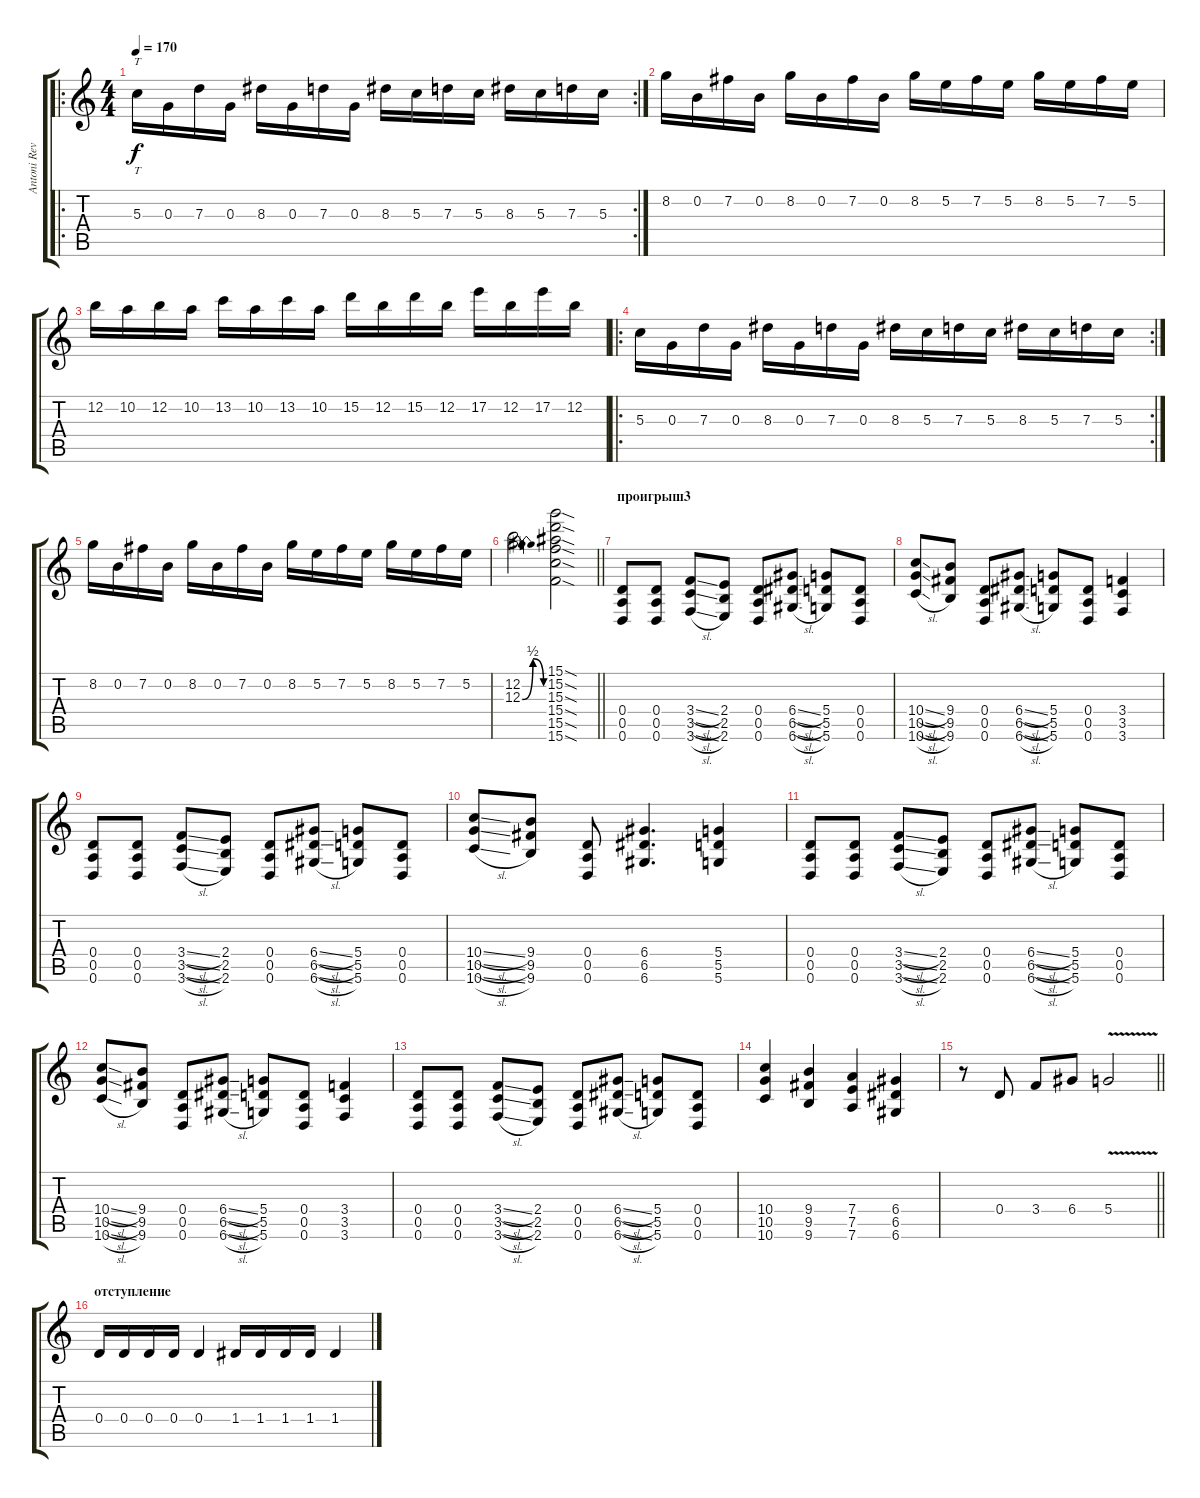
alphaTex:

\track ("Antoni Revenson" "Antoni Rev") {instrument distortionguitar}
\staff {score tabs}
\tuning (E4 B3 G3 D3 A2 D2) {hide}
\ro
\rc 2
\ts (4 4)
\tempo 170
\clef g2
\ks c
5.3.16{tt dy f volume 16} 0.3.16 7.3.16 0.3.16 8.3.16 0.3.16 7.3.16 0.3.16 8.3.16 5.3.16 7.3.16 5.3.16 8.3.16 5.3.16 7.3.16 5.3.16 |
8.2.16 0.2.16 7.2.16 0.2.16 8.2.16 0.2.16 7.2.16 0.2.16 8.2.16 5.2.16 7.2.16 5.2.16 8.2.16 5.2.16 7.2.16 5.2.16 |
12.2.16 10.2.16 12.2.16 10.2.16 13.2.16 10.2.16 13.2.16 10.2.16 15.2.16 12.2.16 15.2.16 12.2.16 17.2.16 12.2.16 17.2.16 12.2.16 |
\ro
\rc 2
5.3.16 0.3.16 7.3.16 0.3.16 8.3.16 0.3.16 7.3.16 0.3.16 8.3.16 5.3.16 7.3.16 5.3.16 8.3.16 5.3.16 7.3.16 5.3.16 |
8.2.16 0.2.16 7.2.16 0.2.16 8.2.16 0.2.16 7.2.16 0.2.16 8.2.16 5.2.16 7.2.16 5.2.16 8.2.16 5.2.16 7.2.16 5.2.16 |
\barLineRight lightlight
(12.2 12.3{be (bendrelease 0 0 30 2 30 2 60 0)}).2 (15.1{sod} 15.2{sod} 15.3{sod} 15.4{sod} 15.5{sod} 15.6{sod}).2{volume 14} |
\section ("" "проигрыш3")
(0.4 0.5 0.6).8 (0.4 0.5 0.6).8 (3.4{sl} 3.5{sl} 3.6{sl}).8 (2.4 2.5 2.6).8 (0.4 0.5 0.6).8 (6.4{sl} 6.5{sl} 6.6{sl}).8 (5.4 5.5 5.6).8 (0.4 0.5 0.6).8 |
(10.4{sl} 10.5{sl} 10.6{sl}).8 (9.4 9.5 9.6).8 (0.4 0.5 0.6).8 (6.4{sl} 6.5{sl} 6.6{sl}).8 (5.4 5.5 5.6).8 (0.4 0.5 0.6).8 (3.4 3.5 3.6).4 |
(0.4 0.5 0.6).8 (0.4 0.5 0.6).8 (3.4{sl} 3.5{sl} 3.6{sl}).8 (2.4 2.5 2.6).8 (0.4 0.5 0.6).8 (6.4{sl} 6.5{sl} 6.6{sl}).8 (5.4 5.5 5.6).8 (0.4 0.5 0.6).8 |
(10.4{sl} 10.5{sl} 10.6{sl}).8 (9.4 9.5 9.6).8 (0.4 0.5 0.6).8 (6.4 6.5 6.6).4{d} (5.4 5.5 5.6).4 |
(0.4 0.5 0.6).8 (0.4 0.5 0.6).8 (3.4{sl} 3.5{sl} 3.6{sl}).8 (2.4 2.5 2.6).8 (0.4 0.5 0.6).8 (6.4{sl} 6.5{sl} 6.6{sl}).8 (5.4 5.5 5.6).8 (0.4 0.5 0.6).8 |
(10.4{sl} 10.5{sl} 10.6{sl}).8 (9.4 9.5 9.6).8 (0.4 0.5 0.6).8 (6.4{sl} 6.5{sl} 6.6{sl}).8 (5.4 5.5 5.6).8 (0.4 0.5 0.6).8 (3.4 3.5 3.6).4 |
(0.4 0.5 0.6).8 (0.4 0.5 0.6).8 (3.4{sl} 3.5{sl} 3.6{sl}).8 (2.4 2.5 2.6).8 (0.4 0.5 0.6).8 (6.4{sl} 6.5{sl} 6.6{sl}).8 (5.4 5.5 5.6).8 (0.4 0.5 0.6).8 |
(10.4 10.5 10.6).4 (9.4 9.5 9.6).4 (7.4 7.5 7.6).4 (6.4 6.5 6.6).4 |
\barLineRight lightlight
r.8 0.4.8 3.4.8 6.4.8 5.4{v}.2 |
\section ("" "отступление")
0.4.16 0.4.16 0.4.16 0.4.16 0.4.4 1.4.16 1.4.16 1.4.16 1.4.16 1.4.4
